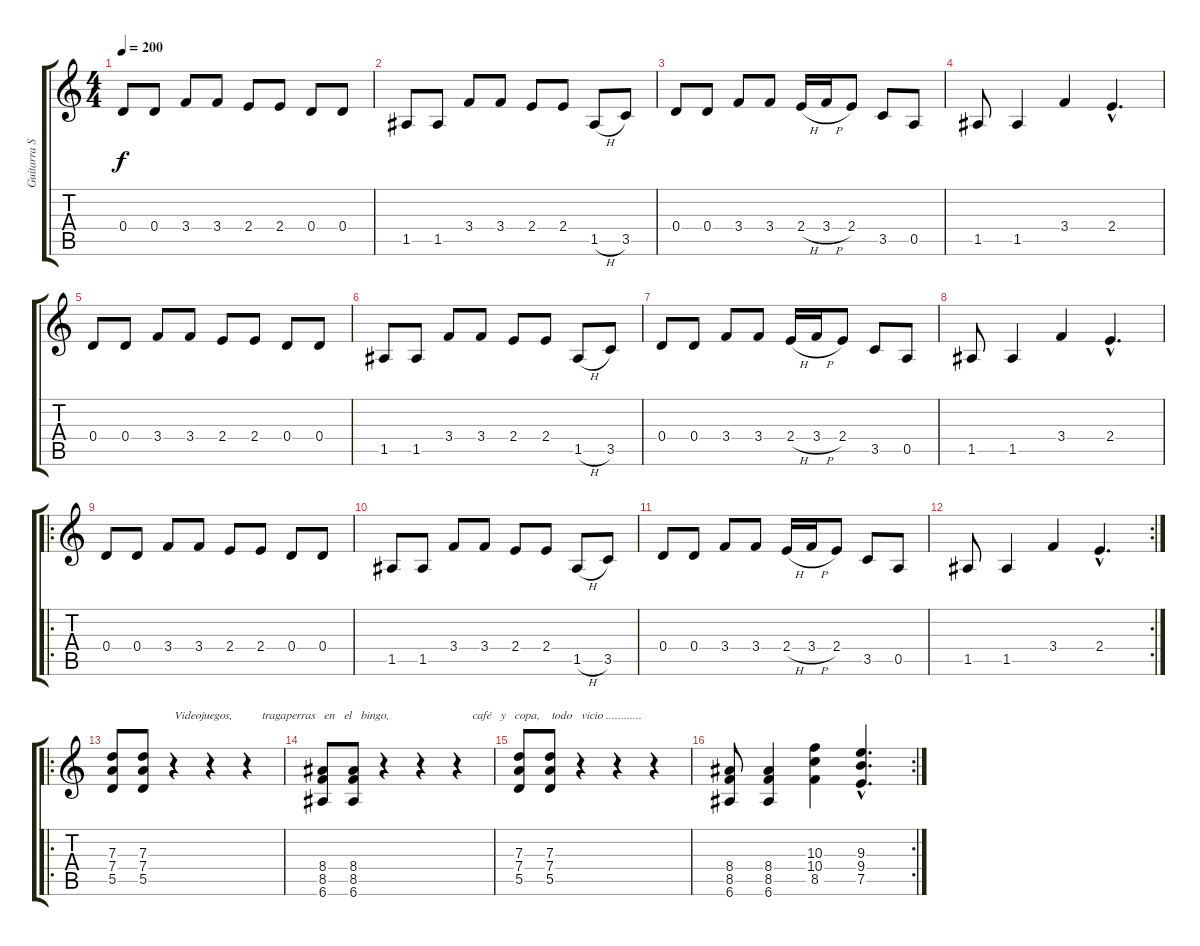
\track ("Guitarra Solista" "Guitarra S") {instrument electricguitarclean}
\staff {score tabs}
\tuning (E4 B3 G3 D3 A2 E2) {hide}
\ts (4 4)
\tempo 200
\clef g2
\ks c
0.4.8{dy f instrument electricguitarclean} 0.4.8 3.4.8 3.4.8 2.4.8 2.4.8 0.4.8 0.4.8 |
1.5.8 1.5.8 3.4.8 3.4.8 2.4.8 2.4.8 1.5{h}.8 3.5.8 |
0.4.8 0.4.8 3.4.8 3.4.8 2.4{h}.16 3.4{h}.16 2.4.8 3.5.8 0.5.8 |
1.5.8 1.5.4 3.4.4 2.4{hac}.4{d} |
0.4.8 0.4.8 3.4.8 3.4.8 2.4.8 2.4.8 0.4.8 0.4.8 |
1.5.8 1.5.8 3.4.8 3.4.8 2.4.8 2.4.8 1.5{h}.8 3.5.8 |
0.4.8 0.4.8 3.4.8 3.4.8 2.4{h}.16 3.4{h}.16 2.4.8 3.5.8 0.5.8 |
1.5.8 1.5.4 3.4.4 2.4{hac}.4{d} |
\ro
0.4.8 0.4.8 3.4.8 3.4.8 2.4.8 2.4.8 0.4.8 0.4.8 |
1.5.8 1.5.8 3.4.8 3.4.8 2.4.8 2.4.8 1.5{h}.8 3.5.8 |
0.4.8 0.4.8 3.4.8 3.4.8 2.4{h}.16 3.4{h}.16 2.4.8 3.5.8 0.5.8 |
\rc 2
1.5.8 1.5.4 3.4.4 2.4{hac}.4{d} |
\ro
(7.3 7.4 5.5).8 (7.3 7.4 5.5).8 r.4{txt "Videojuegos,"} r.4 r.4{txt "     tragaperras   en   el   bingo,"} |
(8.4 8.5 6.6).8 (8.4 8.5 6.6).8 r.4 r.4 r.4{txt "     café   y   copa,    todo   vicio ............"} |
(7.3 7.4 5.5).8 (7.3 7.4 5.5).8 r.4 r.4 r.4 |
\rc 2
(8.4 8.5 6.6).8 (8.4 8.5 6.6).4 (10.3 10.4 8.5).4 (9.3{hac} 9.4{hac} 7.5{hac}).4{d}
